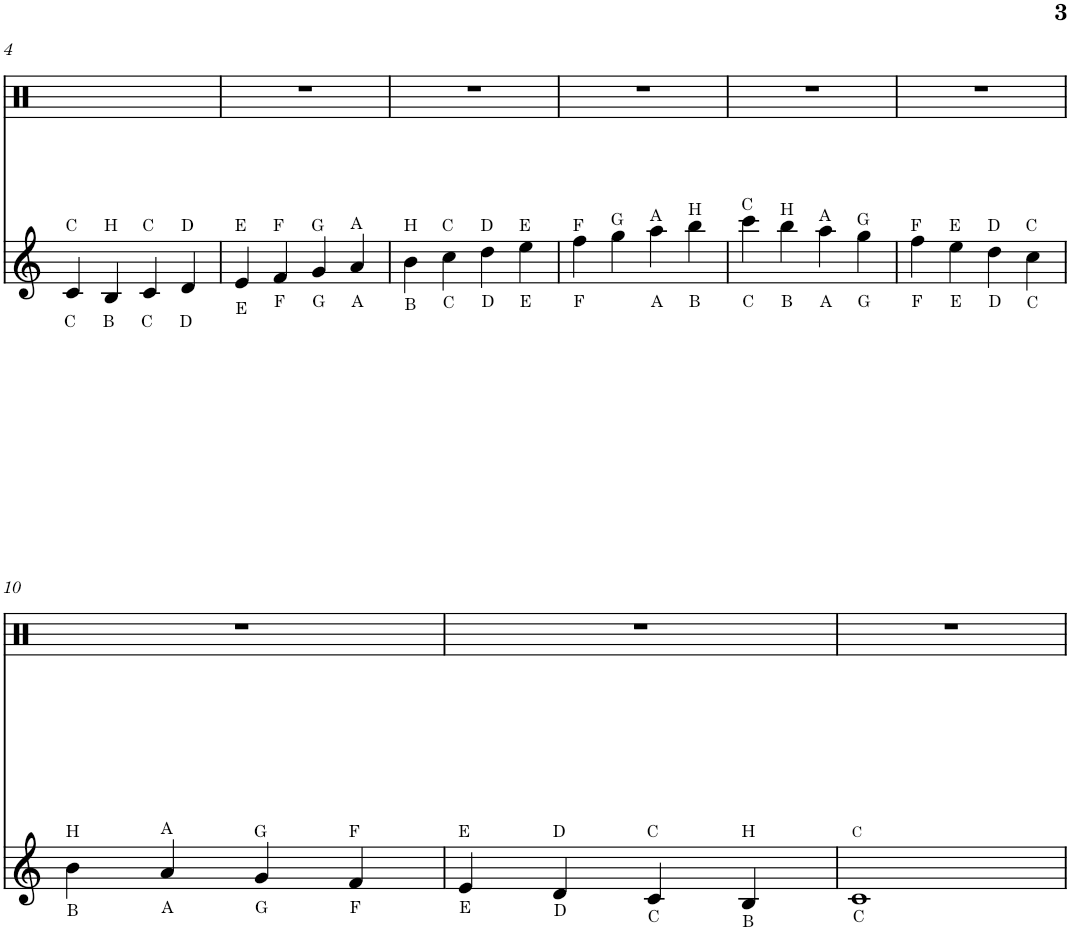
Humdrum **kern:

**kern	**kern
*part2	*part1
*staff2	*staff1
*I"Piano	*I"ドラムセット
*I'Pno	*
!!LO:PB:g=z
*clefG2	*clefX
*k[]	*k[]
*M4/4	*M4/4
=4	=4
!LO:TX:a:t=C	!
!LO:TX:b:t=C	!
4c/	1ryy
!LO:TX:a:t=H	!
!LO:TX:b:t=B	!
4B/	.
!LO:TX:b:t=C	!
!LO:TX:a:t=C	!
4c/	.
!LO:TX:a:t=D	!
!LO:TX:b:t=D	!
4d/	.
=5	=5
!LO:TX:a:t=E	!
!LO:TX:b:t=E	!
4e/	1r
!LO:TX:a:t=F	!
!LO:TX:b:t=F	!
4f/	.
!LO:TX:a:t=G	!
!LO:TX:b:t=G	!
4g/	.
!LO:TX:a:t=A	!
!LO:TX:b:t=A	!
4a/	.
=6	=6
!LO:TX:a:t=H	!
!LO:TX:b:t=B	!
4b\	1r
!LO:TX:a:t=C	!
!LO:TX:b:t=C	!
4cc\	.
!LO:TX:a:t=D	!
!LO:TX:b:t=D	!
4dd\	.
!LO:TX:a:t=E	!
!LO:TX:b:t=E	!
4ee\	.
=7	=7
!LO:TX:a:t=F	!
!LO:TX:b:t=F	!
4ff\	1r
!LO:TX:a:t=G	!
4gg\	.
!LO:TX:a:t=A	!
!LO:TX:b:t=A	!
4aa\	.
!LO:TX:a:t=H	!
!LO:TX:b:t=B	!
4bb\	.
=8	=8
!LO:TX:a:t=C	!
!LO:TX:b:t=C	!
4ccc\	1r
!LO:TX:a:t=H	!
!LO:TX:b:t=B	!
4bb\	.
!LO:TX:a:t=A	!
!LO:TX:b:t=A	!
4aa\	.
!LO:TX:a:t=G	!
!LO:TX:b:t=G	!
4gg\	.
=9	=9
!LO:TX:a:t=F	!
!LO:TX:b:t=F	!
4ff\	1r
!LO:TX:a:t=E	!
!LO:TX:b:t=E	!
4ee\	.
!LO:TX:a:t=D	!
!LO:TX:b:t=D	!
4dd\	.
!LO:TX:a:t=C	!
!LO:TX:b:t=C	!
4cc\	.
!!LO:LB:g=z
=10	=10
!LO:TX:a:t=H	!
!LO:TX:b:t=B	!
4b\	1r
!LO:TX:a:t=A	!
!LO:TX:b:t=A	!
4a/	.
!LO:TX:a:t=G	!
!LO:TX:b:t=G	!
4g/	.
!LO:TX:a:t=F	!
!LO:TX:b:t=F	!
4f/	.
=11	=11
!LO:TX:a:t=E	!
!LO:TX:b:t=E	!
4e/	1r
!LO:TX:a:t=D	!
!LO:TX:b:t=D	!
4d/	.
!LO:TX:a:t=C	!
!LO:TX:b:t=C	!
4c/	.
!LO:TX:a:t=H	!
!LO:TX:b:t=B	!
4B/	.
=12	=12
!LO:TX:a:t=C	!
!LO:TX:b:t=C	!
1c	1r
=	=
*-	*-
